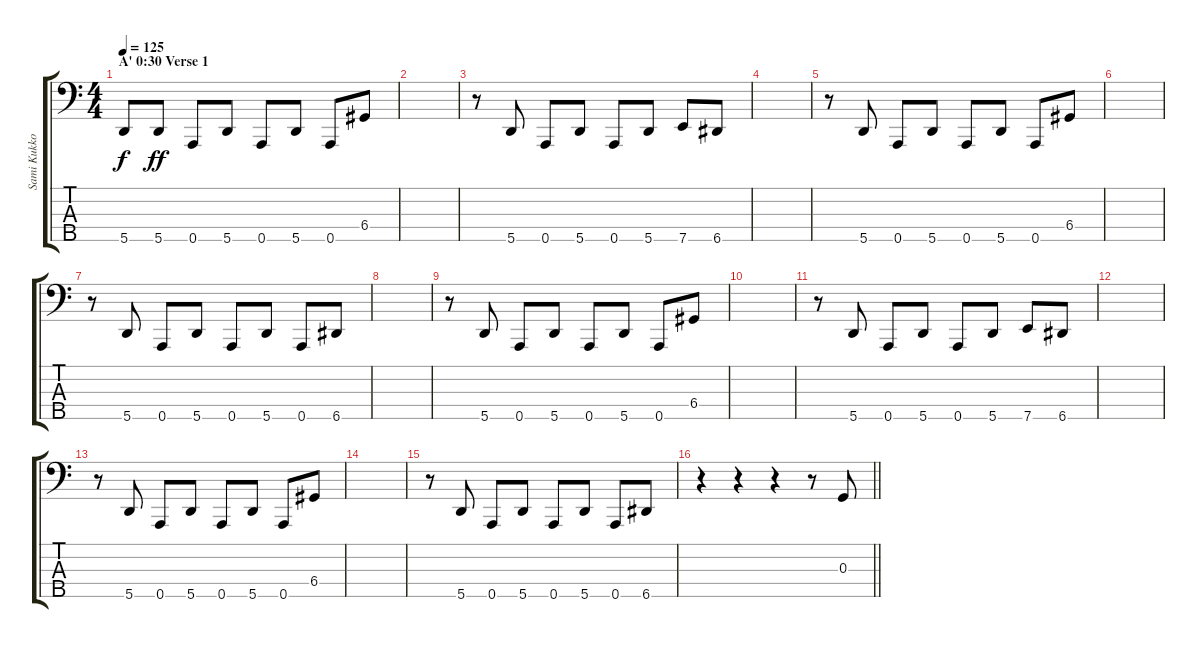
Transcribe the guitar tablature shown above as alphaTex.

\track ("Sami Kukkohovi (5-string bass guitar)" "Sami Kukko") {instrument electricbasspick}
\staff {score tabs}
\tuning (F2 C2 G1 D1 A0) {hide}
\ts (4 4)
\section ("" "A' 0:30 Verse 1")
\tempo 125
\clef f4
\ks c
5.5{t}.8{dy f} 5.5.8{dy ff} 0.5.8 5.5.8 0.5.8 5.5.8 0.5.8 6.4.8 |
|
r.8 5.5.8 0.5.8 5.5.8 0.5.8 5.5.8 7.5.8 6.5.8 |
|
r.8 5.5.8 0.5.8 5.5.8 0.5.8 5.5.8 0.5.8 6.4.8 |
|
r.8 5.5.8 0.5.8 5.5.8 0.5.8 5.5.8 0.5.8 6.5.8 |
|
r.8 5.5.8 0.5.8 5.5.8 0.5.8 5.5.8 0.5.8 6.4.8 |
|
r.8 5.5.8 0.5.8 5.5.8 0.5.8 5.5.8 7.5.8 6.5.8 |
|
r.8 5.5.8 0.5.8 5.5.8 0.5.8 5.5.8 0.5.8 6.4.8 |
|
r.8 5.5.8 0.5.8 5.5.8 0.5.8 5.5.8 0.5.8 6.5.8 |
\barLineRight lightlight
r.4 r.4 r.4 r.8 0.3.8
